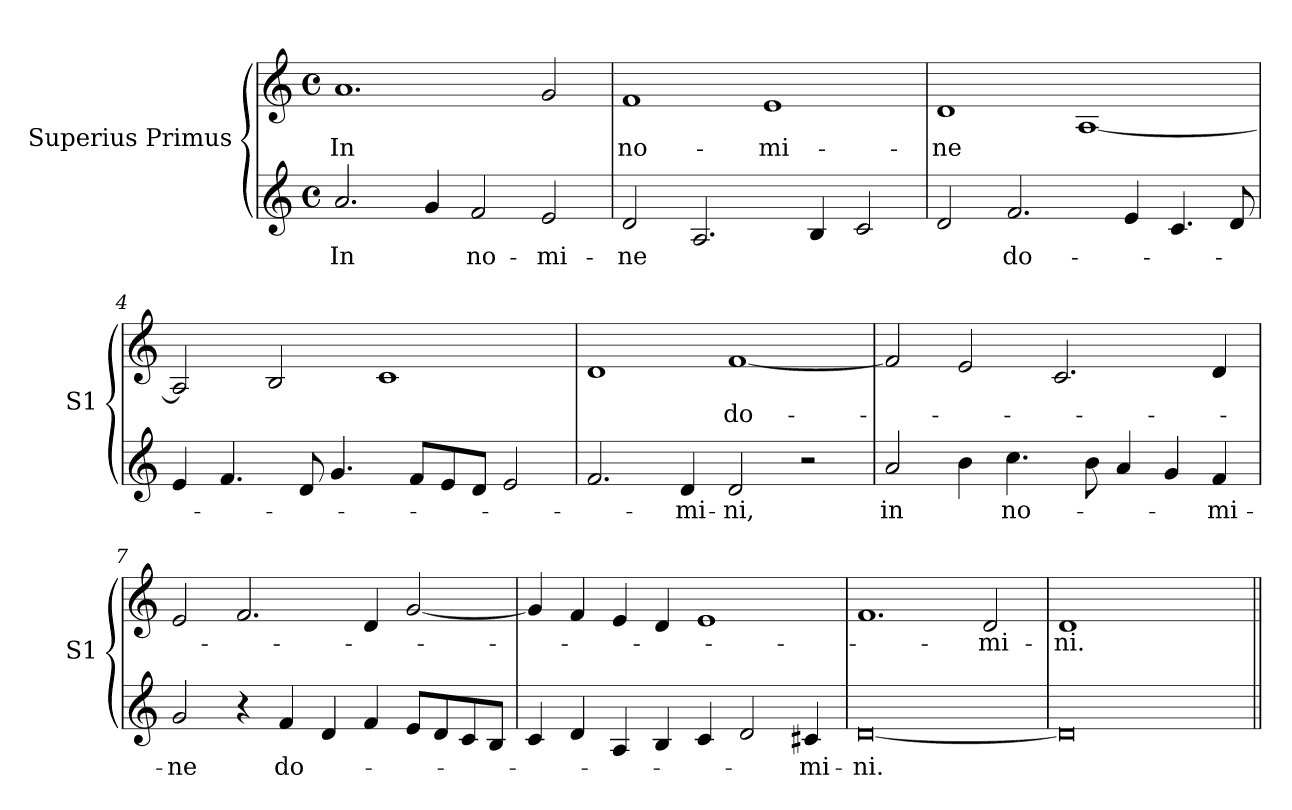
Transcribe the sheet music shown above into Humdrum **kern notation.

**kern	**text	**kern	**text
*part1	*part1	*part1	*part1
*staff2	*staff2	*staff1	*staff1
*I"Superius Primus	*	*	*
*I'S1	*	*	*
*clefG2	*	*clefG2	*
*k[]	*	*k[]	*
*M4/4	*	*M4/4	*
*met(c)	*	*met(c)	*
=1	=1	=1	=1
2.a/	In	1.a	In
4g/	.	.	.
2f/	no-	.	.
2e/	-mi-	2g/	.
=2	=2	=2	=2
2d/	-ne	1f	no-
2.A/	.	.	.
.	.	1e	-mi-
4B/	.	.	.
2c/	.	.	.
=3	=3	=3	=3
2d/	.	1d	-ne
2.f/	do-	.	.
.	.	[1A	.
4e/	.	.	.
4.c/	.	.	.
8d/	.	.	.
=4	=4	=4	=4
4e/	.	2A/]	.
4.f/	.	.	.
.	.	2B/	.
8d/	.	.	.
4.g/	.	.	.
.	.	1c	.
8f/L	.	.	.
8e/	.	.	.
8d/J	.	.	.
2e/	.	.	.
!!LO:LB:g=z
=5	=5	=5	=5
2.f/	.	1d	.
4d/	-mi-	.	.
2d/	-ni,	[1f	do-
2r	.	.	.
=6	=6	=6	=6
2a/	in	2f/]	.
4b\	.	2e/	.
4.cc\	no-	.	.
.	.	2.c/	.
8b\	.	.	.
4a/	.	.	.
4g/	.	.	.
4f/	-mi-	4d/	.
=7	=7	=7	=7
2g/	-ne	2e/	.
4r	.	2.f/	.
4f/	do-	.	.
4d/	.	.	.
4f/	.	4d/	.
8e/L	.	[2g/	.
8d/	.	.	.
8c/	.	.	.
8B/J	.	.	.
=8	=8	=8	=8
4c/	.	4g/]	.
4d/	.	4f/	.
4A/	.	4e/	.
4B/	.	4d/	.
4c/	.	1e	.
2d/	.	.	.
4c#X/	-mi-	.	.
=9	=9	=9	=9
[0d/	-ni.	1.f	.
.	.	2d/	-mi-
!!LO:LB:g=z
=10	=10	=10	=10
0d]	.	1d	-ni.
.	.	1ryy	.
=||	=||	=||	=||
*-	*-	*-	*-
